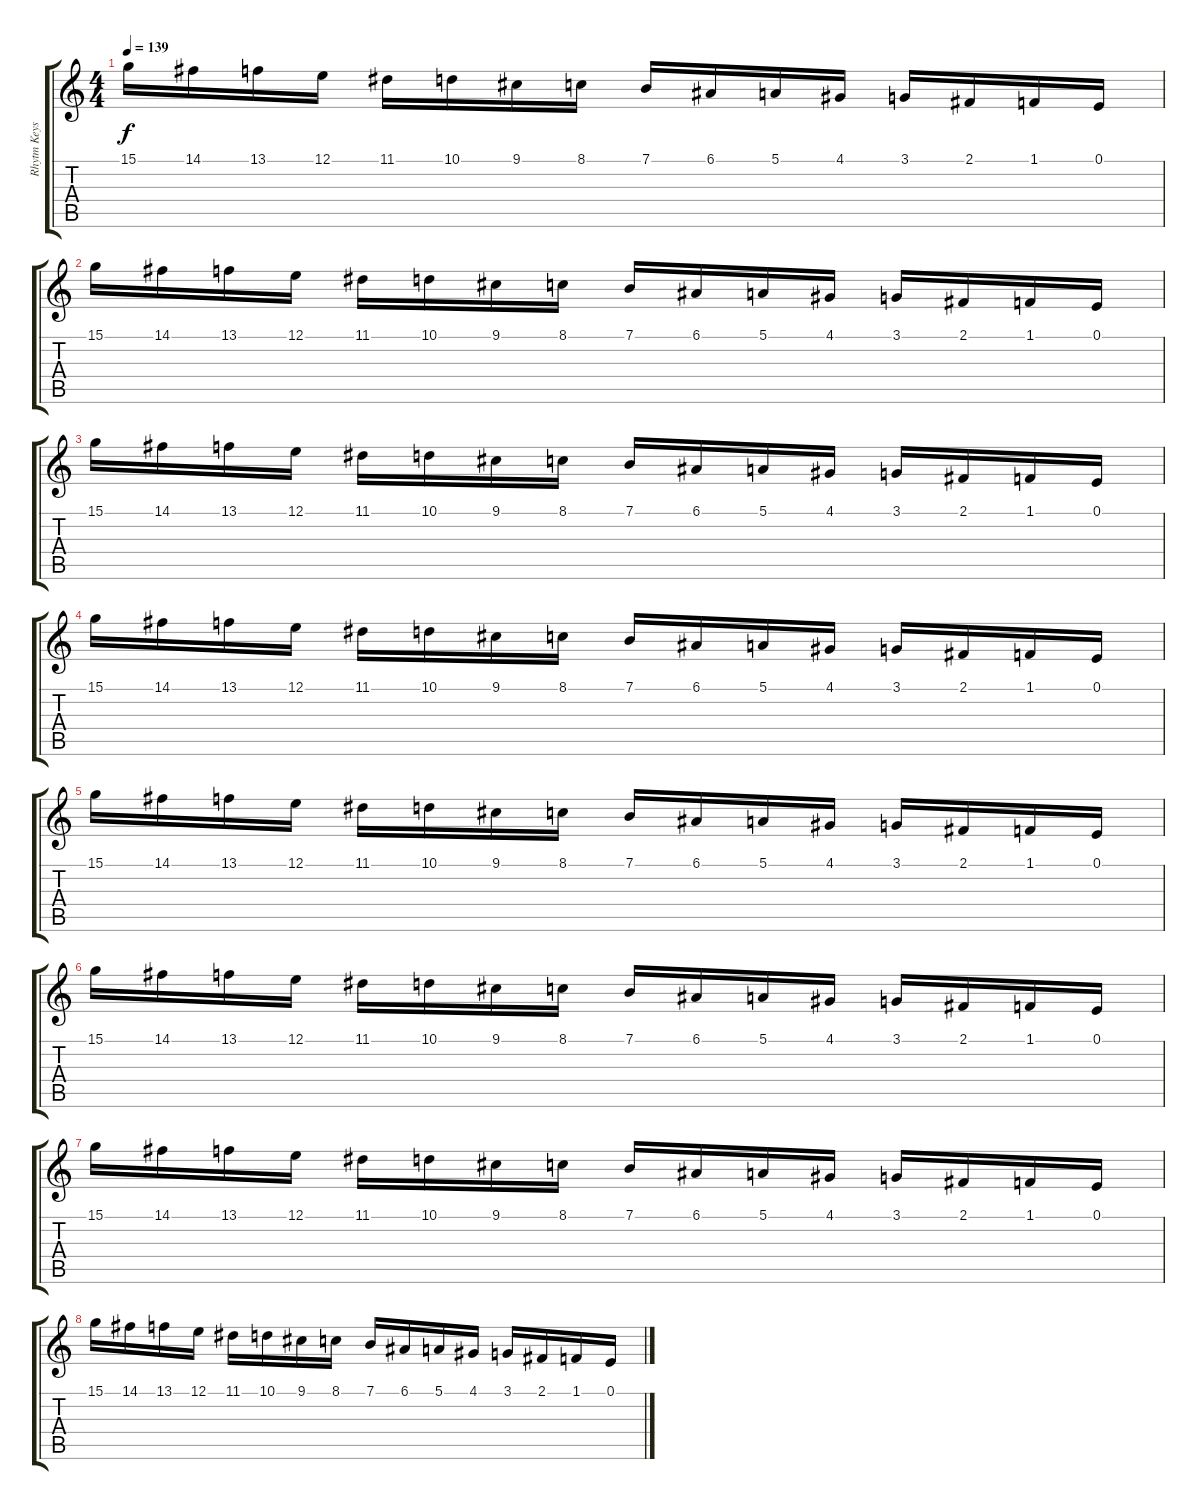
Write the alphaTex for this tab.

\track ("Rhytm Keys" "Rhytm Keys") {instrument vibraphone}
\staff {score tabs}
\tuning (E4 B3 G3 D3 A2 E2) {hide}
\ts (4 4)
\tempo 139
\clef g2
\ks c
15.1.16{dy f} 14.1.16 13.1.16 12.1.16 11.1.16 10.1.16 9.1.16 8.1.16 7.1.16 6.1.16 5.1.16 4.1.16 3.1.16 2.1.16 1.1.16 0.1.16 |
15.1.16 14.1.16 13.1.16 12.1.16 11.1.16 10.1.16 9.1.16 8.1.16 7.1.16 6.1.16 5.1.16 4.1.16 3.1.16 2.1.16 1.1.16 0.1.16 |
15.1.16 14.1.16 13.1.16 12.1.16 11.1.16 10.1.16 9.1.16 8.1.16 7.1.16 6.1.16 5.1.16 4.1.16 3.1.16 2.1.16 1.1.16 0.1.16 |
15.1.16 14.1.16 13.1.16 12.1.16 11.1.16 10.1.16 9.1.16 8.1.16 7.1.16 6.1.16 5.1.16 4.1.16 3.1.16 2.1.16 1.1.16 0.1.16 |
15.1.16 14.1.16 13.1.16 12.1.16 11.1.16 10.1.16 9.1.16 8.1.16 7.1.16 6.1.16 5.1.16 4.1.16 3.1.16 2.1.16 1.1.16 0.1.16 |
15.1.16 14.1.16 13.1.16 12.1.16 11.1.16 10.1.16 9.1.16 8.1.16 7.1.16 6.1.16 5.1.16 4.1.16 3.1.16 2.1.16 1.1.16 0.1.16 |
15.1.16 14.1.16 13.1.16 12.1.16 11.1.16 10.1.16 9.1.16 8.1.16 7.1.16 6.1.16 5.1.16 4.1.16 3.1.16 2.1.16 1.1.16 0.1.16 |
15.1.16 14.1.16 13.1.16 12.1.16 11.1.16 10.1.16 9.1.16 8.1.16 7.1.16 6.1.16 5.1.16 4.1.16 3.1.16 2.1.16 1.1.16 0.1.16
